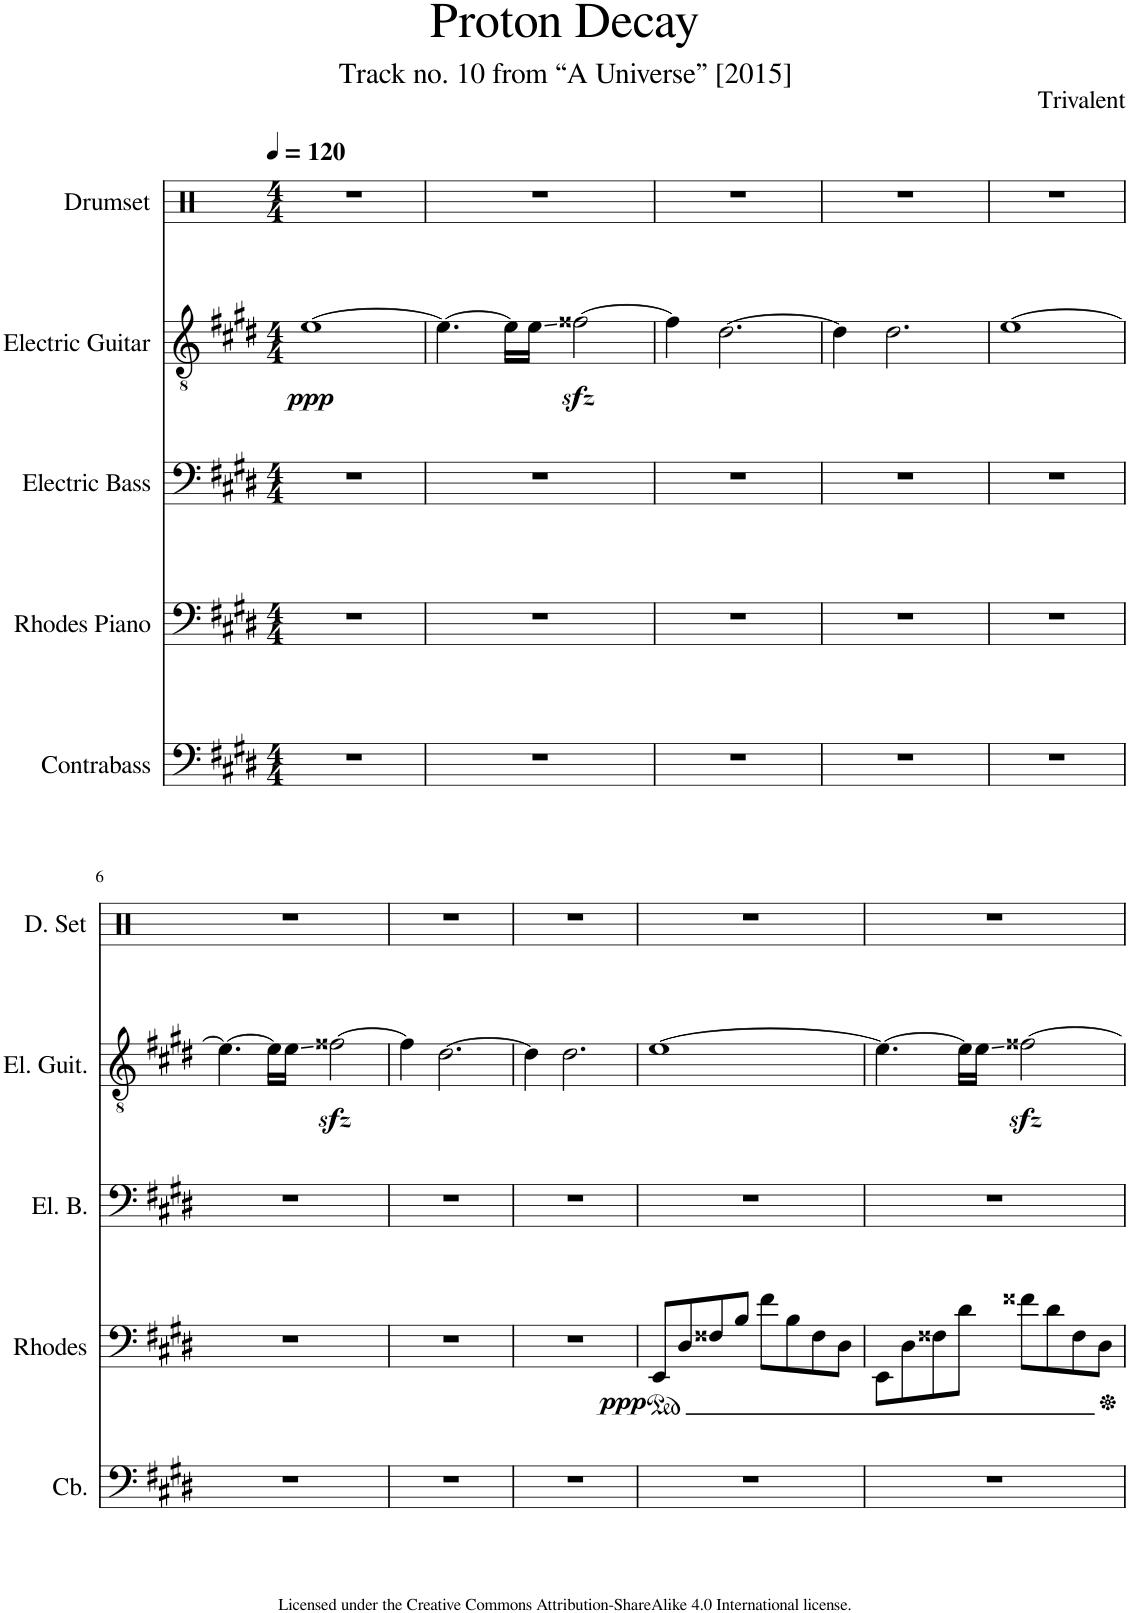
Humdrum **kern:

**kern	**kern	**dynam	**kern	**kern	**dynam	**kern	**kern
*part6	*part5	*part5	*part4	*part3	*part3	*part2	*part1
*staff6	*staff5	*staff5	*staff4	*staff3	*staff3	*staff2	*staff1
*I"Contrabass	*I"Rhodes Piano	*	*I"Electric Bass	*I"Electric Guitar	*	*I"Drumset	*I"Distorted 8-string Guitar
*I'Cb.	*I'Rhodes	*	*I'El. B.	*I'El. Guit.	*	*I'D. Set	*I'Dist 8
*clefF4	*clefF4	*	*clefF4	*clefGv2	*	*clefX	*clefFv4
*Trd7c12	*	*	*Trd7c12	*	*	*	*
*k[f#c#g#d#]	*k[f#c#g#d#]	*	*k[f#c#g#d#]	*k[f#c#g#d#]	*	*k[]	*k[f#c#g#d#]
*M4/4	*M4/4	*	*M4/4	*M4/4	*	*M4/4	*M4/4
*MM120	*MM120	*	*MM120	*MM120	*	*MM120	*MM120
=1	=1	=1	=1	=1	=1	=1	=1
!	!	!	!	!	!LO:DY:b	!	!
1r	1r	.	1r	[1e	ppp	1r	1r
=2	=2	=2	=2	=2	=2	=2	=2
1r	1r	.	1r	4.e\_	.	1r	1r
.	.	.	.	16e\LL]	.	.	.
.	.	.	.	16e\JJ	.	.	.
.	.	.	.	[2f##Xzz<\	.	.	.
=3	=3	=3	=3	=3	=3	=3	=3
1r	1r	.	1r	4f##\]	.	1r	1r
.	.	.	.	[2.d#\	.	.	.
=4	=4	=4	=4	=4	=4	=4	=4
1r	1r	.	1r	4d#\]	.	1r	1r
.	.	.	.	2.d#\	.	.	.
=5	=5	=5	=5	=5	=5	=5	=5
1r	1r	.	1r	[1e	.	1r	1r
!!LO:LB:g=z
=6	=6	=6	=6	=6	=6	=6	=6
1r	1r	.	1r	4.e\_	.	1r	1r
.	.	.	.	16e\LL]	.	.	.
.	.	.	.	16e\JJ	.	.	.
.	.	.	.	[2f##Xzz<\	.	.	.
=7	=7	=7	=7	=7	=7	=7	=7
1r	1r	.	1r	4f##\]	.	1r	1r
.	.	.	.	[2.d#\	.	.	.
=8	=8	=8	=8	=8	=8	=8	=8
1r	1r	.	1r	4d#\]	.	1r	1r
.	.	.	.	2.d#\	.	.	.
=9	=9	=9	=9	=9	=9	=9	=9
*	*ped	*	*	*	*	*	*
!	!	!LO:DY:b	!	!	!	!	!
1r	8EE/L	ppp	1r	[1e	.	1r	1r
.	8D#/	.	.	.	.	.	.
.	8F##X/	.	.	.	.	.	.
.	8B/J	.	.	.	.	.	.
.	8f#\L	.	.	.	.	.	.
.	8B\	.	.	.	.	.	.
.	8F##\	.	.	.	.	.	.
.	8D#\J	.	.	.	.	.	.
=10	=10	=10	=10	=10	=10	=10	=10
1r	8EE\L	.	1r	4.e\_	.	1r	1r
.	8D#\	.	.	.	.	.	.
.	8F##X\	.	.	.	.	.	.
.	8d#\J	.	.	16e\LL]	.	.	.
.	.	.	.	16e\JJ	.	.	.
.	8f##X\L	.	.	[2f##Xzz<\	.	.	.
.	8d#\	.	.	.	.	.	.
.	8F##\	.	.	.	.	.	.
.	8D#\J	.	.	.	.	.	.
*	*Xped	*	*	*	*	*	*
=	=	=	=	=	=	=	=
*-	*-	*-	*-	*-	*-	*-	*-
